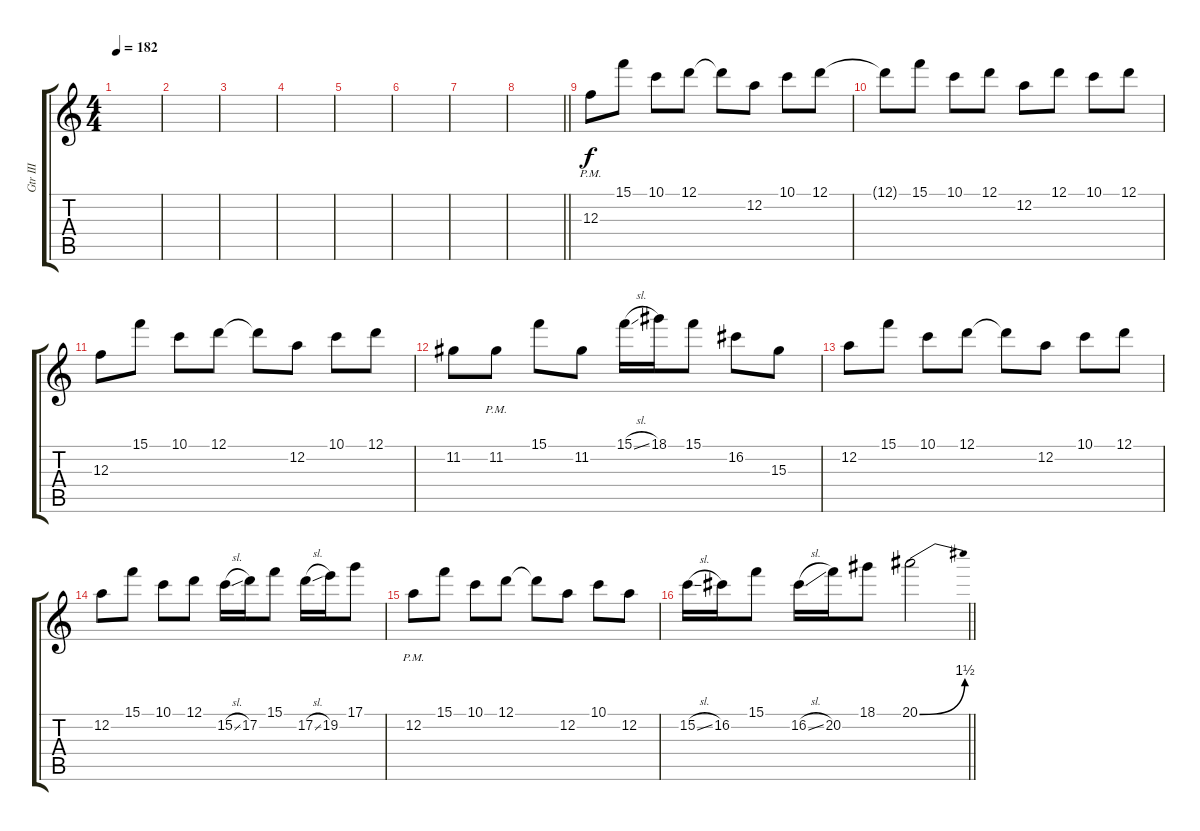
\track ("Gtr III" "Gtr III") {instrument overdrivenguitar}
\staff {score tabs}
\tuning (D4 A3 F3 C3 G2 C2) {hide}
\ts (4 4)
\tempo 182
\clef g2
\ks c
|
|
|
|
|
|
|
\barLineRight lightlight
|
12.3{pm}.8{volume 13 balance 11} 15.1.8 10.1.8 12.1.8 12.1{t}.8 12.2.8 10.1.8 12.1.8 |
12.1{t}.8 15.1.8 10.1.8 12.1.8 12.2.8 12.1.8 10.1.8 12.1.8 |
12.3.8 15.1.8 10.1.8 12.1.8 12.1{t}.8 12.2.8 10.1.8 12.1.8 |
11.2.8 11.2{pm}.8 15.1.8 11.2.8 15.1{sl}.16 18.1.16 15.1.8 16.2.8 15.3.8 |
12.2.8 15.1.8 10.1.8 12.1.8 12.1{t}.8 12.2.8 10.1.8 12.1.8 |
12.2.8 15.1.8 10.1.8 12.1.8 15.2{sl}.16 17.2.16 15.1.8 17.2{sl}.16 19.2.16 17.1.8 |
12.2{pm}.8 15.1.8 10.1.8 12.1.8 12.1{t}.8 12.2.8 10.1.8 12.2.8 |
\barLineRight lightlight
15.2{sl}.16 16.2.16 15.1.8 16.2{sl}.16 20.2.16 18.1.8 20.1{be (bend 0 0 60 6)}.2
